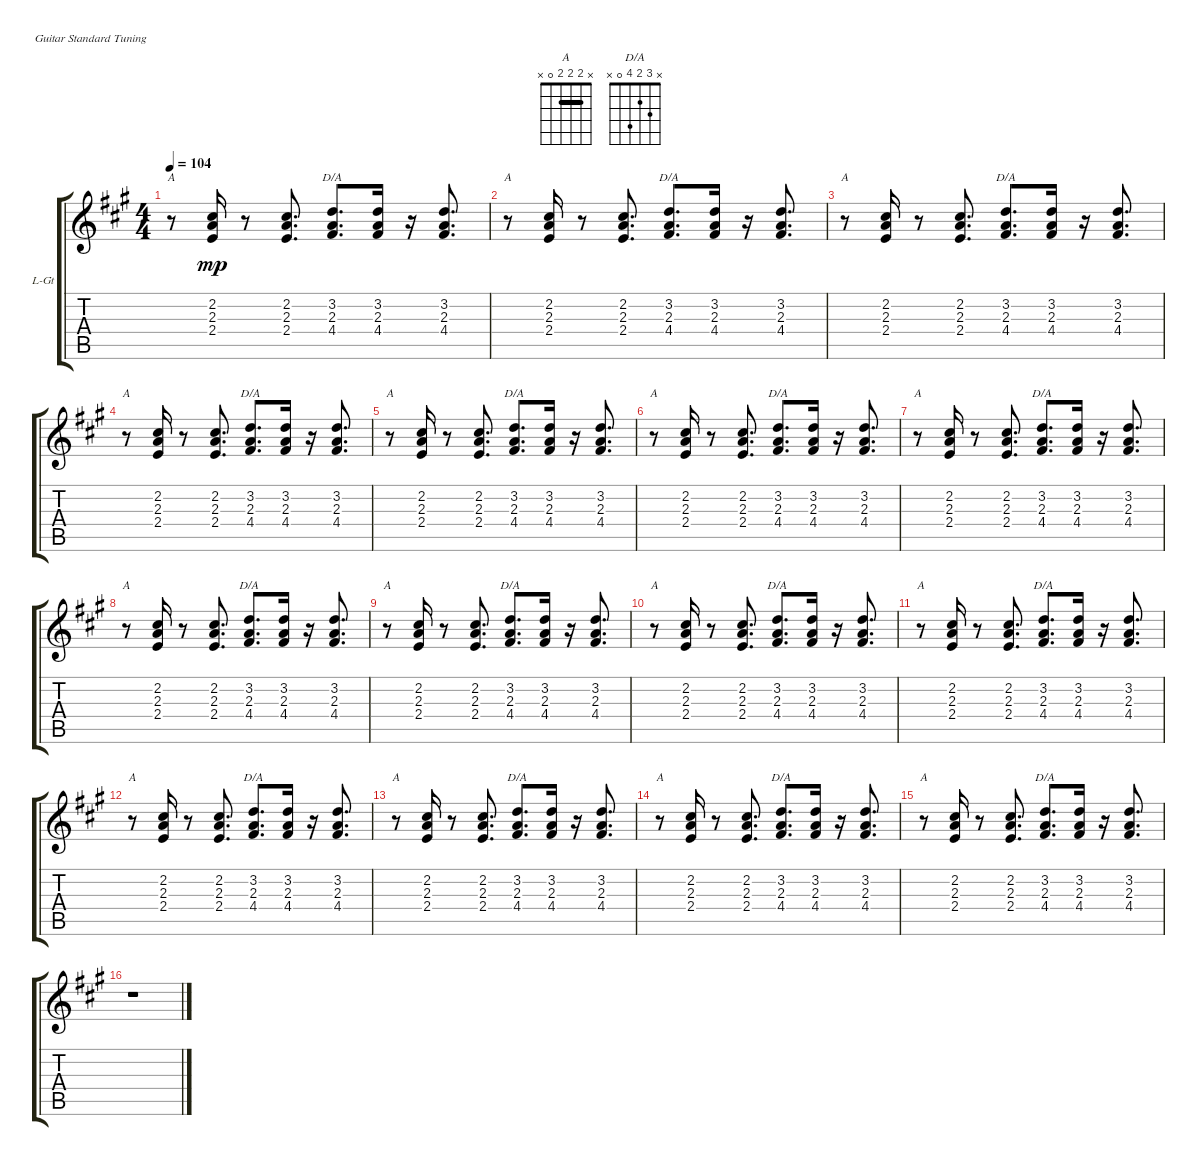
\bracketExtendMode groupsimilarinstruments
\firstSystemTrackNameOrientation horizontal
\otherSystemsTrackNameOrientation horizontal
\track ("Lead Guitar" "L-Gt") {instrument overdrivenguitar}
\staff {score tabs}
\tuning (E4 B3 G3 D3 A2 E2)
\chord ("A" x 2 2 2 0 x) {showfingering false barre (2 2)}
\chord ("D/A" x 3 2 4 0 x) {showfingering false}
\ts (4 4)
\tempo 104
\clef g2
\ks a
r.8{ch "A" dy mp} (2.2 2.3 2.4).16 r.8 (2.2 2.3 2.4).8{d} (3.2 2.3 4.4).8{d ch "D/A"} (3.2 2.3 4.4).16 r.16 (3.2 2.3 4.4).8{d} |
r.8{ch "A"} (2.2 2.3 2.4).16 r.8 (2.2 2.3 2.4).8{d} (3.2 2.3 4.4).8{d ch "D/A"} (3.2 2.3 4.4).16 r.16 (3.2 2.3 4.4).8{d} |
r.8{ch "A"} (2.2 2.3 2.4).16 r.8 (2.2 2.3 2.4).8{d} (3.2 2.3 4.4).8{d ch "D/A"} (3.2 2.3 4.4).16 r.16 (3.2 2.3 4.4).8{d} |
r.8{ch "A"} (2.2 2.3 2.4).16 r.8 (2.2 2.3 2.4).8{d} (3.2 2.3 4.4).8{d ch "D/A"} (3.2 2.3 4.4).16 r.16 (3.2 2.3 4.4).8{d} |
r.8{ch "A"} (2.2 2.3 2.4).16 r.8 (2.2 2.3 2.4).8{d} (3.2 2.3 4.4).8{d ch "D/A"} (3.2 2.3 4.4).16 r.16 (3.2 2.3 4.4).8{d} |
r.8{ch "A"} (2.2 2.3 2.4).16 r.8 (2.2 2.3 2.4).8{d} (3.2 2.3 4.4).8{d ch "D/A"} (3.2 2.3 4.4).16 r.16 (3.2 2.3 4.4).8{d} |
r.8{ch "A"} (2.2 2.3 2.4).16 r.8 (2.2 2.3 2.4).8{d} (3.2 2.3 4.4).8{d ch "D/A"} (3.2 2.3 4.4).16 r.16 (3.2 2.3 4.4).8{d} |
r.8{ch "A"} (2.2 2.3 2.4).16 r.8 (2.2 2.3 2.4).8{d} (3.2 2.3 4.4).8{d ch "D/A"} (3.2 2.3 4.4).16 r.16 (3.2 2.3 4.4).8{d} |
r.8{ch "A"} (2.2 2.3 2.4).16 r.8 (2.2 2.3 2.4).8{d} (3.2 2.3 4.4).8{d ch "D/A"} (3.2 2.3 4.4).16 r.16 (3.2 2.3 4.4).8{d} |
r.8{ch "A"} (2.2 2.3 2.4).16 r.8 (2.2 2.3 2.4).8{d} (3.2 2.3 4.4).8{d ch "D/A"} (3.2 2.3 4.4).16 r.16 (3.2 2.3 4.4).8{d} |
r.8{ch "A"} (2.2 2.3 2.4).16 r.8 (2.2 2.3 2.4).8{d} (3.2 2.3 4.4).8{d ch "D/A"} (3.2 2.3 4.4).16 r.16 (3.2 2.3 4.4).8{d} |
r.8{ch "A"} (2.2 2.3 2.4).16 r.8 (2.2 2.3 2.4).8{d} (3.2 2.3 4.4).8{d ch "D/A"} (3.2 2.3 4.4).16 r.16 (3.2 2.3 4.4).8{d} |
r.8{ch "A"} (2.2 2.3 2.4).16 r.8 (2.2 2.3 2.4).8{d} (3.2 2.3 4.4).8{d ch "D/A"} (3.2 2.3 4.4).16 r.16 (3.2 2.3 4.4).8{d} |
r.8{ch "A"} (2.2 2.3 2.4).16 r.8 (2.2 2.3 2.4).8{d} (3.2 2.3 4.4).8{d ch "D/A"} (3.2 2.3 4.4).16 r.16 (3.2 2.3 4.4).8{d} |
r.8{ch "A"} (2.2 2.3 2.4).16 r.8 (2.2 2.3 2.4).8{d} (3.2 2.3 4.4).8{d ch "D/A"} (3.2 2.3 4.4).16 r.16 (3.2 2.3 4.4).8{d} |
r.1
